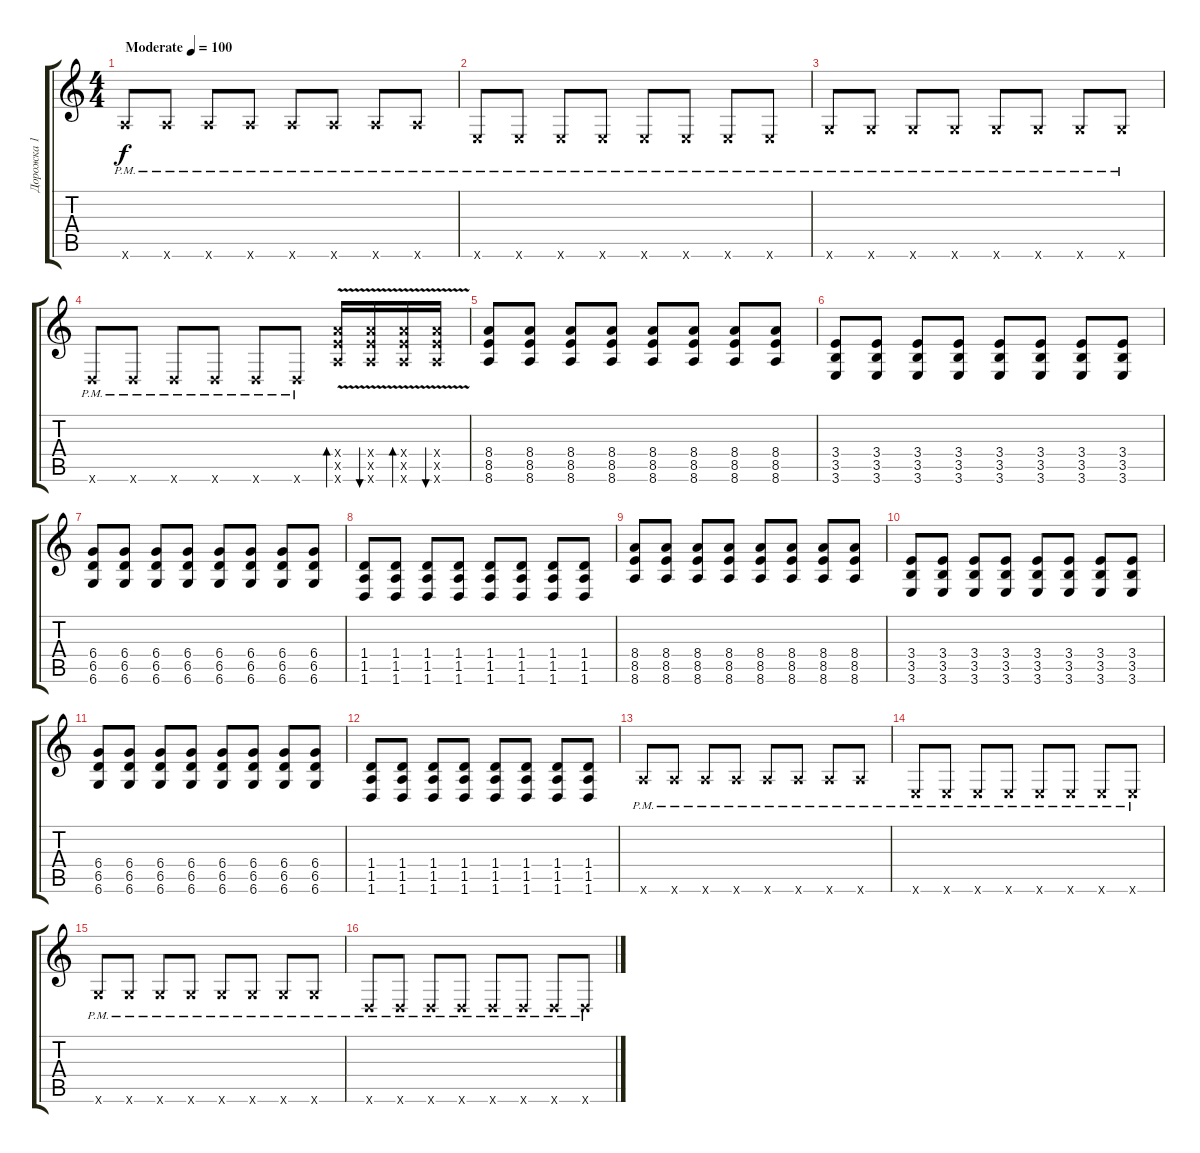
\track ("Дорожка 1" "Дорожка 1") {instrument distortionguitar}
\staff {score tabs}
\tuning (Eb4 Bb3 Gb3 Db3 Ab2 Db2) {hide}
\ts (4 4)
\tempo (100 "Moderate")
\clef g2
\ks c
8.6{pm x}.8{dy f instrument distortionguitar} 8.6{pm x}.8 8.6{pm x}.8 8.6{pm x}.8 8.6{pm x}.8 8.6{pm x}.8 8.6{pm x}.8 8.6{pm x}.8 |
3.6{pm x}.8 3.6{pm x}.8 3.6{pm x}.8 3.6{pm x}.8 3.6{pm x}.8 3.6{pm x}.8 3.6{pm x}.8 3.6{pm x}.8 |
6.6{pm x}.8 6.6{pm x}.8 6.6{pm x}.8 6.6{pm x}.8 6.6{pm x}.8 6.6{pm x}.8 6.6{pm x}.8 6.6{pm x}.8 |
1.6{pm x}.8 1.6{pm x}.8 1.6{pm x}.8 1.6{pm x}.8 1.6{pm x}.8 1.6{pm x}.8 (8.4{x} 8.5{v x} 8.6{x}).16{bd 60} (8.4{x} 8.5{v x} 8.6{x}).16{bu 60} (8.4{x} 8.5{v x} 8.6{x}).16{bd 60} (8.4{x} 8.5{v x} 8.6{x}).16{bu 60} |
(8.4 8.5 8.6).8 (8.4 8.5 8.6).8 (8.4 8.5 8.6).8 (8.4 8.5 8.6).8 (8.4 8.5 8.6).8 (8.4 8.5 8.6).8 (8.4 8.5 8.6).8 (8.4 8.5 8.6).8 |
(3.4 3.5 3.6).8 (3.4 3.5 3.6).8 (3.4 3.5 3.6).8 (3.4 3.5 3.6).8 (3.4 3.5 3.6).8 (3.4 3.5 3.6).8 (3.4 3.5 3.6).8 (3.4 3.5 3.6).8 |
(6.4 6.5 6.6).8 (6.4 6.5 6.6).8 (6.4 6.5 6.6).8 (6.4 6.5 6.6).8 (6.4 6.5 6.6).8 (6.4 6.5 6.6).8 (6.4 6.5 6.6).8 (6.4 6.5 6.6).8 |
(1.4 1.5 1.6).8 (1.4 1.5 1.6).8 (1.4 1.5 1.6).8 (1.4 1.5 1.6).8 (1.4 1.5 1.6).8 (1.4 1.5 1.6).8 (1.4 1.5 1.6).8 (1.4 1.5 1.6).8 |
(8.4 8.5 8.6).8 (8.4 8.5 8.6).8 (8.4 8.5 8.6).8 (8.4 8.5 8.6).8 (8.4 8.5 8.6).8 (8.4 8.5 8.6).8 (8.4 8.5 8.6).8 (8.4 8.5 8.6).8 |
(3.4 3.5 3.6).8 (3.4 3.5 3.6).8 (3.4 3.5 3.6).8 (3.4 3.5 3.6).8 (3.4 3.5 3.6).8 (3.4 3.5 3.6).8 (3.4 3.5 3.6).8 (3.4 3.5 3.6).8 |
(6.4 6.5 6.6).8 (6.4 6.5 6.6).8 (6.4 6.5 6.6).8 (6.4 6.5 6.6).8 (6.4 6.5 6.6).8 (6.4 6.5 6.6).8 (6.4 6.5 6.6).8 (6.4 6.5 6.6).8 |
(1.4 1.5 1.6).8 (1.4 1.5 1.6).8 (1.4 1.5 1.6).8 (1.4 1.5 1.6).8 (1.4 1.5 1.6).8 (1.4 1.5 1.6).8 (1.4 1.5 1.6).8 (1.4 1.5 1.6).8 |
8.6{pm x}.8 8.6{pm x}.8 8.6{pm x}.8 8.6{pm x}.8 8.6{pm x}.8 8.6{pm x}.8 8.6{pm x}.8 8.6{pm x}.8 |
3.6{pm x}.8 3.6{pm x}.8 3.6{pm x}.8 3.6{pm x}.8 3.6{pm x}.8 3.6{pm x}.8 3.6{pm x}.8 3.6{pm x}.8 |
6.6{pm x}.8 6.6{pm x}.8 6.6{pm x}.8 6.6{pm x}.8 6.6{pm x}.8 6.6{pm x}.8 6.6{pm x}.8 6.6{pm x}.8 |
1.6{pm x}.8 1.6{pm x}.8 1.6{pm x}.8 1.6{pm x}.8 1.6{pm x}.8 1.6{pm x}.8 1.6{pm x}.8 1.6{pm x}.8
